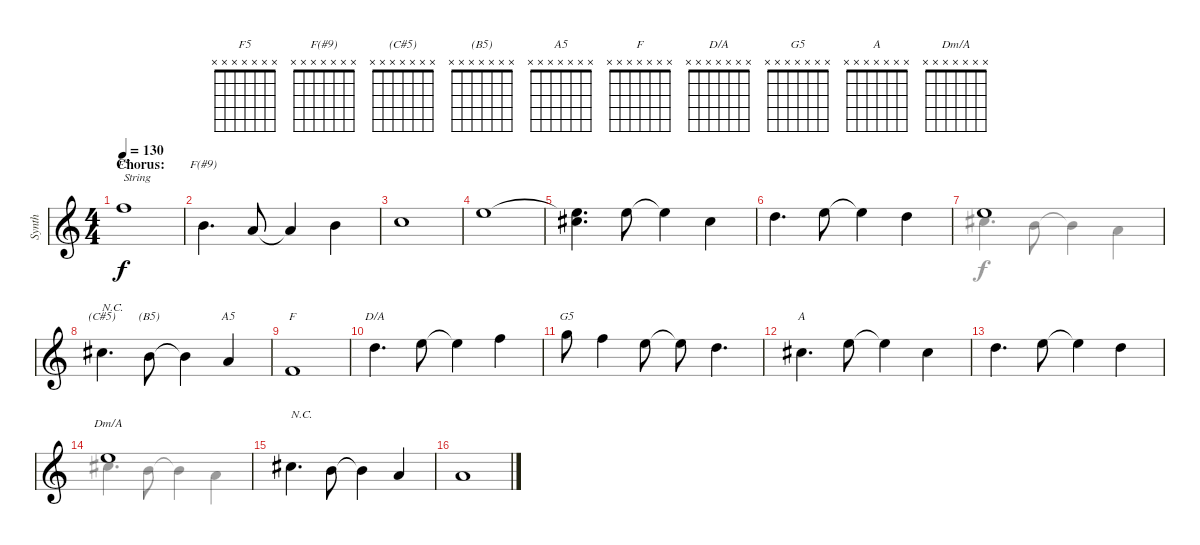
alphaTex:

\track ("Synth" "Synth") {instrument pad4choir}
\staff {score}
\tuning (E5 B4 G4 D4 A3 E3 B2) {hide}
\chord ("F5" x x x x x x x)
\chord ("F(#9)" x x x x x x x)
\chord ("(C#5)" x x x x x x x)
\chord ("(B5)" x x x x x x x)
\chord ("A5" x x x x x x x)
\chord ("F" x x x x x x x)
\chord ("D/A" x x x x x x x)
\chord ("G5" x x x x x x x)
\chord ("A" x x x x x x x)
\chord ("Dm/A" x x x x x x x)
\voice
\ts (4 4)
\section ("" "Chorus:")
\tempo 130
\clef g2
\ks c
1.1.1{ch "F5" txt "String" dy f instrument synthstrings1} |
0.2.4{d ch "F(#9)"} 2.3.8 2.3{t}.4 0.2.4 |
1.2.1 |
0.1.1 |
(0.1{t} 2.2).4{d} 0.1.8 0.1{t}.4 2.2.4 |
3.2.4{d} 0.1.8 0.1{t}.4 3.2.4 |
0.1.1 |
2.2.4{d ch "(C#5)" txt "N.C."} 0.2.8{ch "(B5)"} 0.2{t}.4 2.3.4{ch "A5"} |
3.4.1{ch "F"} |
3.2.4{d ch "D/A"} 0.1.8 0.1{t}.4 1.1.4 |
3.1.8{ch "G5"} 1.1.4 0.1.8 0.1{t}.8 3.2.4{d} |
2.2.4{d ch "A"} 0.1.8 0.1{t}.4 2.2.4 |
3.2.4{d} 0.1.8 0.1{t}.4 3.2.4 |
0.1.1{ch "Dm/A"} |
2.2.4{d txt "N.C."} 0.2.8 0.2{t}.4 2.3.4 |
2.3.1
\voice
\clef g2
\ottava regular
\simile none
\ks c
|
|
|
|
|
|
2.2.4{d} 0.2.8 0.2{t}.4 2.3.4 |
|
|
|
|
|
|
2.2.4{d} 0.2.8 0.2{t}.4 2.3.4 |
|
